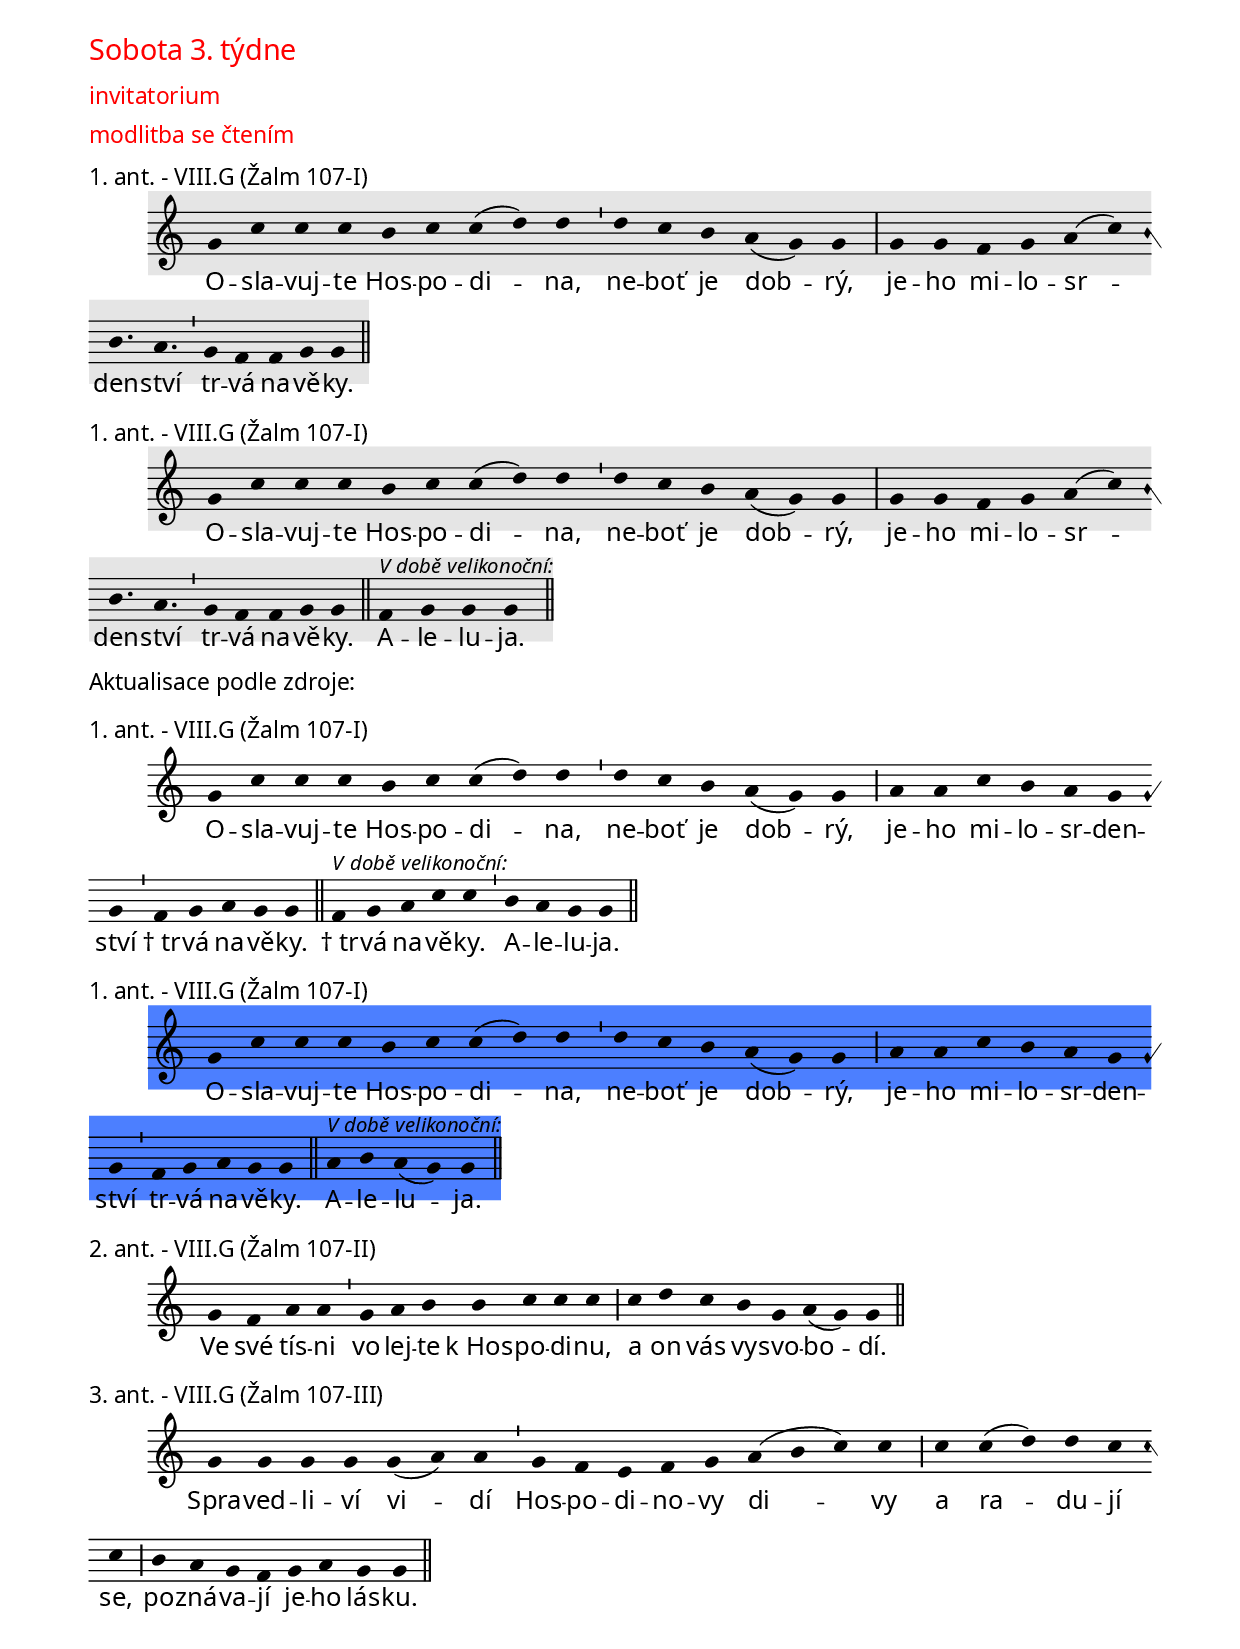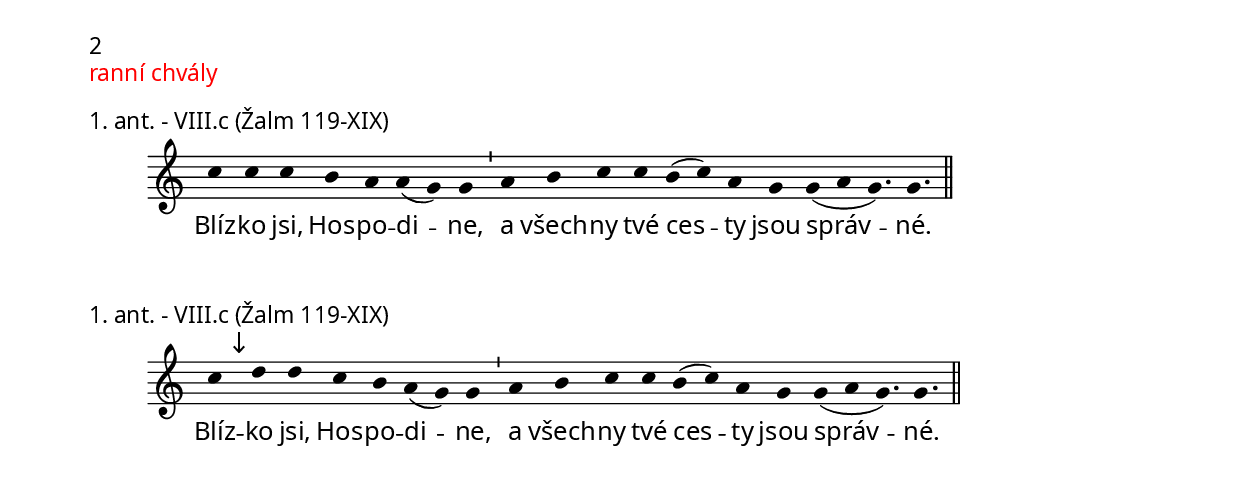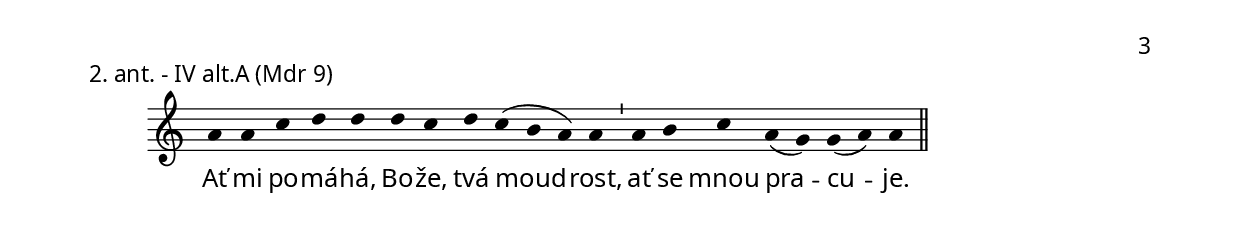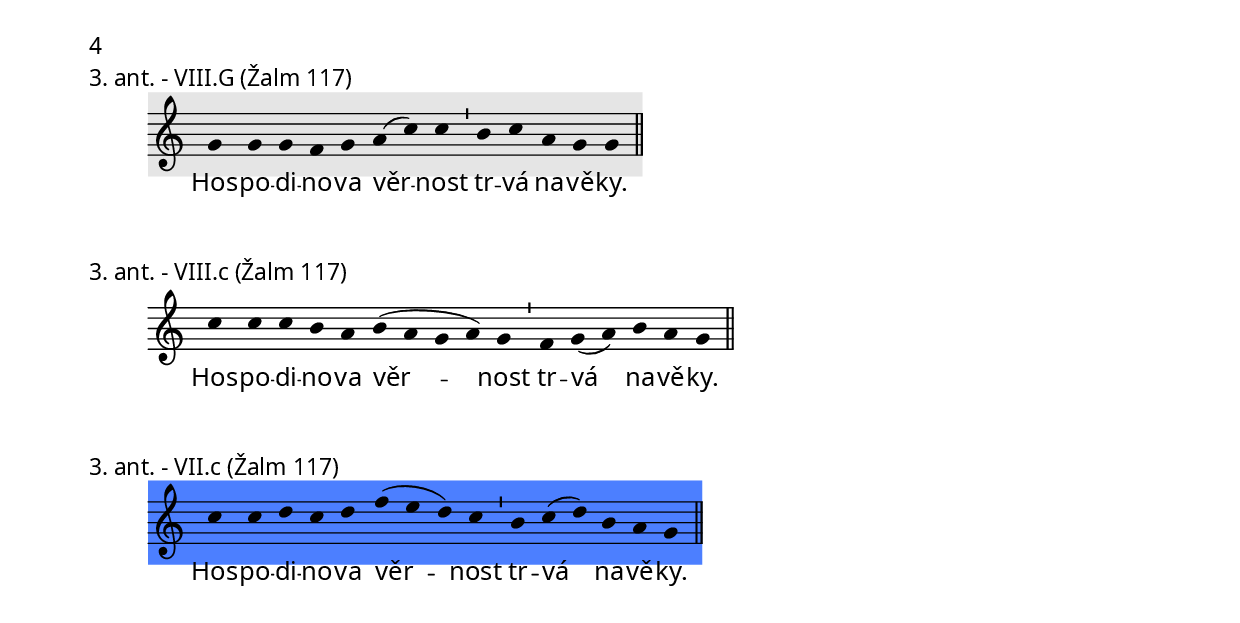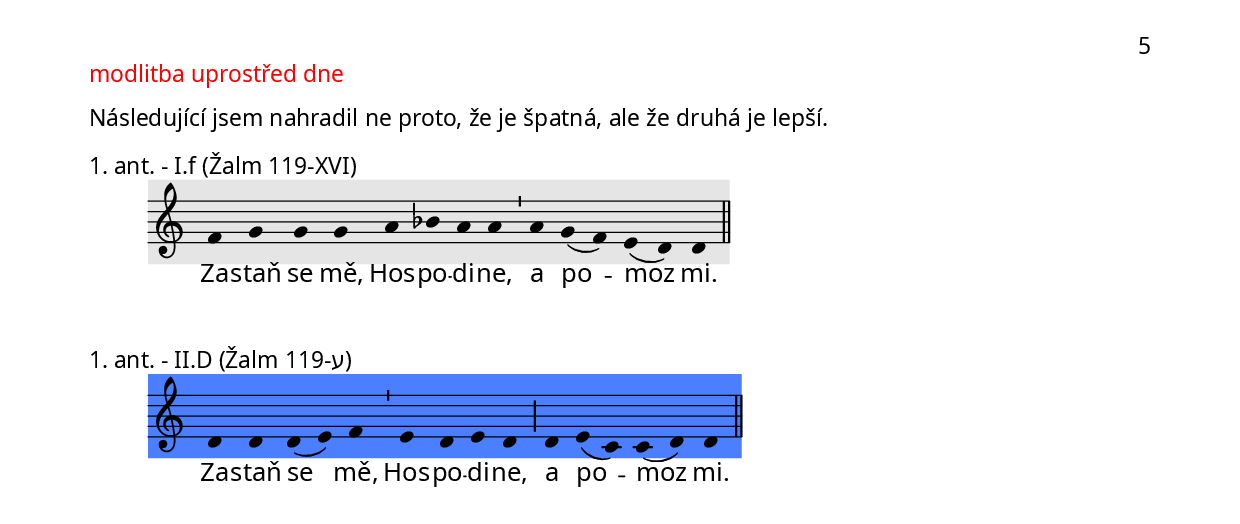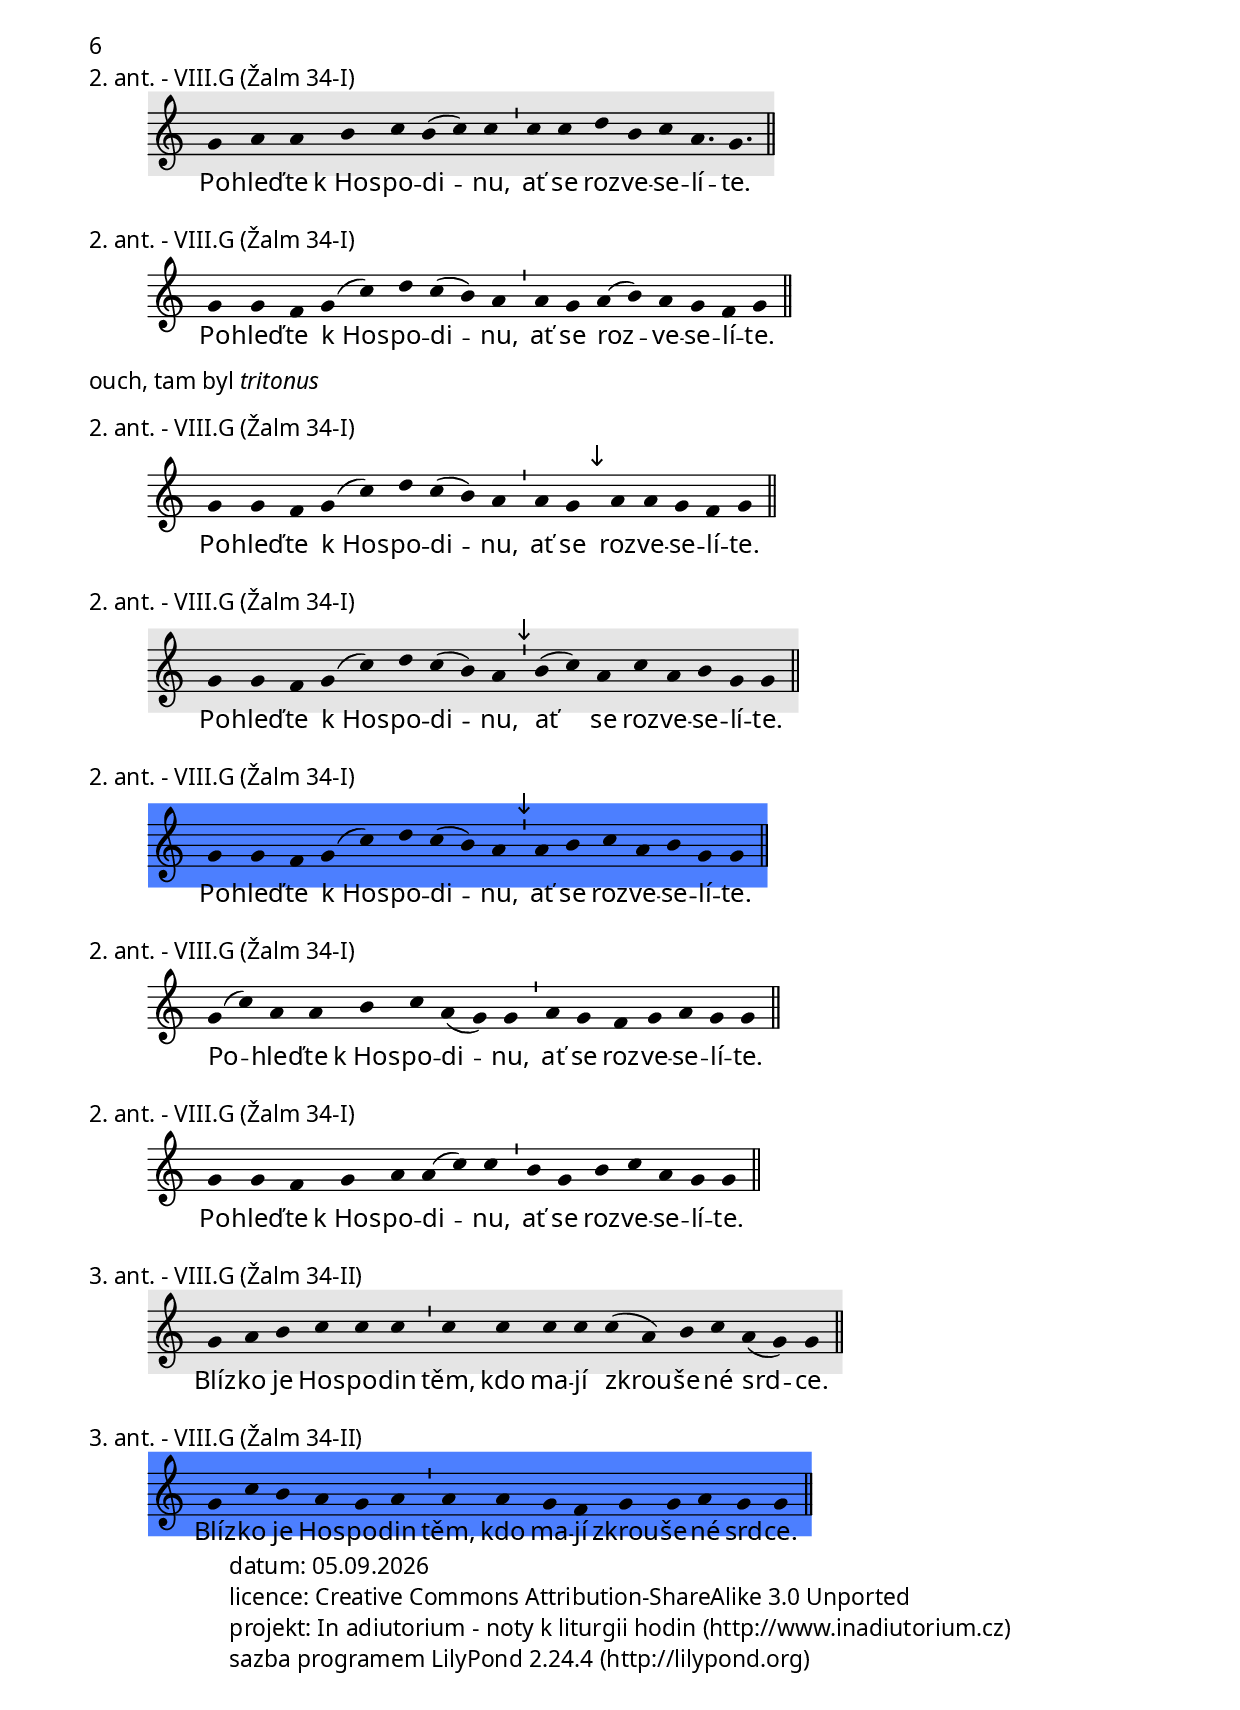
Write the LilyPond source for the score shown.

\include "../spolecne.ly"

\markup {\nadpisDen {Sobota 3. týdne}}

\markup {\nadpisHodinka {"invitatorium"}}

% \score { \tIsobotaInvitatorium }

\markup {\nadpisHodinka {"modlitba se čtením"}}

\score {
  \relative c'' {
    \zvyraznovacSedy
    \choralniRezim
    g4 c c c b c c( d) d \barMin d c b a( g) g \barMax
    g g f g a( c) b4. a \barMin g4 f f g g \barFinalis
  }
  \addlyrics {
    O -- sla -- vuj -- te Hos -- po -- di -- na,
    ne -- boť je dob -- rý,
    je -- ho mi -- lo -- sr -- den -- ství
    tr -- vá na -- vě -- ky.
  }
  \header {
    quid = "1. ant."
    modus = "VIII"
    differentia = "G"
    psalmus = "Žalm 107-I"
    id = ""
    fons = "žaltář, po 4.t., nešp., 1. ant."
    piece = \markup {\sestavTitulek}
  }
}

\score {
  \relative c'' {
    \zvyraznovacSedy
    \choralniRezim
    g4 c c c b c c( d) d \barMin d c b a( g) g \barMax
    g g f g a( c) b4. a \barMin g4 f f g g \barFinalis

    f^\rubrVelikAleluja g g g \barFinalis
  }
  \addlyrics {
    O -- sla -- vuj -- te Hos -- po -- di -- na,
    ne -- boť je dob -- rý,
    je -- ho mi -- lo -- sr -- den -- ství
    tr -- vá na -- vě -- ky.

    A -- le -- lu -- ja.
  }
  \header {
    quid = "1. ant."
    modus = "VIII"
    differentia = "G"
    psalmus = "Žalm 107-I"
    placet = "aktualisovat ze zdroje!"
    id = "mc-ant1"
    fons = "žaltář, po 4.t., nešp., 1. ant."
    fial = "antifony/tyden4_2pondeli.ly#ne-ant1?+aleluja"
    piece = \markup {\sestavTitulek}
  }
}

\markup{Aktualisace podle zdroje:}

\score {
  \relative c'' {
    \choralniRezim
    g4 c c c b c c( d) d \barMin
    d c b a( g) g \barMaior
    a a c b a g g \barMin
    f g a g g \barFinalis

    f^\rubrVelikAleluja g a c c \barMin
    b a g g \barFinalis
  }
  \addlyrics {
    O -- sla -- vuj -- te Hos -- po -- di -- na,
    ne -- boť je dob -- rý,
    je -- ho mi -- lo -- sr -- den -- ství
    \markup{\Dagger tr} -- vá na -- vě -- ky.

    \markup{\Dagger tr} -- vá na -- vě -- ky.
    A -- le -- lu -- ja.
  }
  \header {
    quid = "1. ant."
    modus = "VIII"
    differentia = "G"
    psalmus = "Žalm 107-I"
    id = "mc-ant1"
    fons = "žaltář, po 4.t., nešp., 1. ant."
    fial = "antifony/tyden4_2pondeli.ly#ne-ant1?+aleluja"
    piece = \markup {\sestavTitulek}
  }
}

\score {
  \relative c'' {
    \zvyraznovacModry
    \choralniRezim
    g4 c c c b c c( d) d \barMin
    d c b a( g) g \barMaior
    a a c b a g g \barMin
    f g a g g \barFinalis

    a^\rubrVelikAleluja b a( g) g \barFinalis
  }
  \addlyrics {
    O -- sla -- vuj -- te Hos -- po -- di -- na,
    ne -- boť je dob -- rý,
    je -- ho mi -- lo -- sr -- den -- ství
    tr -- vá na -- vě -- ky.

    A -- le -- lu -- ja.
  }
  \header {
    quid = "1. ant."
    modus = "VIII"
    differentia = "G"
    psalmus = "Žalm 107-I"
    id = "mc-ant1"
    fons = "žaltář, po 4.t., nešp., 1. ant."
    fial = "antifony/tyden4_2pondeli.ly#ne-ant1?+aleluja"
    piece = \markup {\sestavTitulek}
  }
}

\score {
  \relative c'' {
    \choralniRezim
    g4 f a a \barMin g a b b c c c \barMaior
    c d c b g a( g) g \barFinalis
  }
  \addlyrics {
    Ve své tís -- ni vo -- lej -- te k_Hos -- po -- di -- nu,
    a on vás vy -- svo -- bo -- dí.
  }
  \header {
    quid = "2. ant."
    modus = "VIII"
    differentia = "G"
    psalmus = "Žalm 107-II"
    id = ""
    piece = \markup {\sestavTitulek}
  }
}

\score {
  \relative c'' {
    \choralniRezim
    g4 g g g g( a) a \barMin g f e f g a( b c) c \barMaior
    c c( d) d c c \barMaior
    b a g f g a g g \barFinalis
  }
  \addlyrics {
    Spra -- ved -- li -- ví vi -- dí
    Hos -- po -- di -- no -- vy di -- vy
    a ra -- du -- jí se,
    po -- zná -- va -- jí je -- ho lás -- ku.
  }
  \header {
    quid = "3. ant."
    modus = "VIII"
    differentia = "G"
    psalmus = "Žalm 107-III"
    id = ""
    piece = \markup {\sestavTitulek}
  }
}

\pageBreak

\markup {\nadpisHodinka {"ranní chvály"}}

\score {
  \relative c'' {
    \choralniRezim
    c4 c c b a a( g) g \barMin
    a b c c b( c) a g g( a g4.) g \barFinalis
  }
  \addlyrics {
    Blíz -- ko jsi, Hos -- po -- di -- ne,
    a všech -- ny tvé ces -- ty jsou správ -- né.
  }
  \header {
    quid = "1. ant."
    modus = "VIII"
    differentia = "c"
    psalmus = "Žalm 119-XIX"
    id = "rch-ant1"
    piece = \markup {\sestavTitulek}
  }
}

\score {
  \relative c'' {
    \choralniRezim
    c4 \mark\sipka d d c b a( g) g \barMin
    a b c c b( c) a g g( a g4.) g \barFinalis
  }
  \addlyrics {
    Blíz -- ko jsi, Hos -- po -- di -- ne,
    a všech -- ny tvé ces -- ty jsou správ -- né.
  }
  \header {
    quid = "1. ant."
    modus = "VIII"
    differentia = "c"
    psalmus = "Žalm 119-XIX"
    id = "rch-ant1"
    piece = \markup {\sestavTitulek}
  }
}

\pageBreak

\score {
  \relative c'' {
    \choralniRezim
    a4 a c d d d c d c( b a) a \barMin a b c a( g) g( a) a \barFinalis
  }
  \addlyrics {
    Ať mi po -- má -- há, Bo -- že, tvá moud -- rost,
    ať se mnou pra -- cu -- je.
  }
  \header {
    quid = "2. ant."
    modus = "IV alt"
    differentia = "A"
    psalmus = "Mdr 9"
    id = "rch-ant2"
    piece = \markup {\sestavTitulek}
  }
}

\pageBreak

\score {
  \relative c'' {
    \zvyraznovacSedy
    \choralniRezim
    g4 g g f g a( c) c \barMin b c a g g \barFinalis
  }
  \addlyrics {
    Hos -- po -- di -- no -- va věr -- nost tr -- vá na -- vě -- ky.
  }
  \header {
    quid = "3. ant."
    modus = "VIII"
    differentia = "G"
    psalmus = "Žalm 117"
    id = "rch-ant3"
    piece = \markup {\sestavTitulek}
  }
}

\score {
  \relative c'' {
    \choralniRezim
    c4 c c b a b( a g a) g \barMin
    f g( a) b a g \barFinalis
  }
  \addlyrics {
    Hos -- po -- di -- no -- va věr -- nost
    tr -- vá na -- vě -- ky.
  }
  \header {
    quid = "3. ant."
    modus = "VIII"
    differentia = "c"
    psalmus = "Žalm 117"
    id = "rch-ant3"
    piece = \markup {\sestavTitulek}
  }
}

\score {
  \relative c'' {
    \zvyraznovacModry
    \choralniRezim
    c4 c d c d f( e d) c \barMin
    b c( d) b a g \barFinalis
  }
  \addlyrics {
    Hos -- po -- di -- no -- va věr -- nost
    tr -- vá na -- vě -- ky.
  }
  \header {
    quid = "3. ant."
    modus = "VII"
    differentia = "c"
    psalmus = "Žalm 117"
    id = "rch-ant3"
    piece = \markup {\sestavTitulek}
  }
}

\pageBreak

% \score { \tIsobotaAntBenedictus }

\markup {\nadpisHodinka {"modlitba uprostřed dne"}}

\markup{Následující jsem nahradil ne proto, že je špatná, ale že druhá je lepší.}

\score {
  \relative c' {
    \zvyraznovacSedy
    \choralniRezim
    f4 g g g a bes a a \barMin a g( f) e( d) d \barFinalis
  }
  \addlyrics {
    Za -- staň se mě, Hos -- po -- di -- ne, a po -- moz mi.
  }
  \header {
    quid = "1. ant."
    modus = "I"
    differentia = "f"
    psalmus = "Žalm 119-XVI"
    id = "up-ant1"
    piece = \markup {\sestavTitulek}
  }
}

\score {
  \relative c' {
    \zvyraznovacModry
    \choralniRezim
    d4 d d( e) f \barMin e d e d \barMaior
    d e( c) c( d) d \barFinalis
  }
  \addlyrics {
    Za -- staň se mě, Hos -- po -- di -- ne,
    a po -- moz mi.
  }
  \header {
    quid = "1. ant."
    modus = "II"
    differentia = "D"
    psalmus = "Žalm 119-ע"
    id = "up-ant1"
    piece = \markup {\sestavTitulek}
  }
}

\pageBreak

\score {
  \relative c'' {
    \zvyraznovacSedy
    \choralniRezim
    g4 a a b c b( c) c \barMin c c d b c a4. g \barFinalis
  }
  \addlyrics {
    Po -- hleď -- te k_Hos -- po -- di -- nu, ať se roz -- ve -- se -- lí -- te.
  }
  \header {
    quid = "2. ant."
    modus = "VIII"
    differentia = "G"
    psalmus = "Žalm 34-I"
    id = "up-ant2"
    piece = \markup {\sestavTitulek}
  }
}

\score {
  \relative c'' {
    \choralniRezim
    g4 g f g( c) d c( b) a \barMin
    a g a( b) a g f g \barFinalis
  }
  \addlyrics {
    Po -- hleď -- te k_Hos -- po -- di -- nu,
    ať se roz -- ve -- se -- lí -- te.
  }
  \header {
    quid = "2. ant."
    modus = "VIII"
    differentia = "G"
    psalmus = "Žalm 34-I"
    id = "up-ant2"
    piece = \markup {\sestavTitulek}
  }
}

\markup{ouch, tam byl \italic{tritonus}}

\score {
  \relative c'' {
    \choralniRezim
    g4 g f g( c) d c( b) a \barMin
    a g \mark\sipka a a g f g \barFinalis
  }
  \addlyrics {
    Po -- hleď -- te k_Hos -- po -- di -- nu,
    ať se roz -- ve -- se -- lí -- te.
  }
  \header {
    quid = "2. ant."
    modus = "VIII"
    differentia = "G"
    psalmus = "Žalm 34-I"
    id = "up-ant2"
    piece = \markup {\sestavTitulek}
  }
}

\score {
  \relative c'' {
    \zvyraznovacSedy
    \choralniRezim
    g4 g f g( c) d c( b) a \barMin
    \mark\sipka b( c) a c a b g g \barFinalis
  }
  \addlyrics {
    Po -- hleď -- te k_Hos -- po -- di -- nu,
    ať se roz -- ve -- se -- lí -- te.
  }
  \header {
    quid = "2. ant."
    modus = "VIII"
    differentia = "G"
    psalmus = "Žalm 34-I"
    id = "up-ant2"
    piece = \markup {\sestavTitulek}
  }
}

\score {
  \relative c'' {
    \zvyraznovacModry
    \choralniRezim
    g4 g f g( c) d c( b) a \barMin
    \mark\sipka a b c a b g g \barFinalis
  }
  \addlyrics {
    Po -- hleď -- te k_Hos -- po -- di -- nu,
    ať se roz -- ve -- se -- lí -- te.
  }
  \header {
    quid = "2. ant."
    modus = "VIII"
    differentia = "G"
    psalmus = "Žalm 34-I"
    id = "up-ant2"
    piece = \markup {\sestavTitulek}
  }
}

\score {
  \relative c'' {
    \choralniRezim
    g4( c) a a b c a( g) g \barMin
    a g f g a g g \barFinalis
  }
  \addlyrics {
    Po -- hleď -- te k_Hos -- po -- di -- nu,
    ať se roz -- ve -- se -- lí -- te.
  }
  \header {
    quid = "2. ant."
    modus = "VIII"
    differentia = "G"
    psalmus = "Žalm 34-I"
    id = "up-ant2"
    piece = \markup {\sestavTitulek}
  }
}

\score {
  \relative c'' {
    \choralniRezim
    g4 g f g a a( c) c \barMin
    b g b c a g g \barFinalis
  }
  \addlyrics {
    Po -- hleď -- te k_Hos -- po -- di -- nu,
    ať se roz -- ve -- se -- lí -- te.
  }
  \header {
    quid = "2. ant."
    modus = "VIII"
    differentia = "G"
    psalmus = "Žalm 34-I"
    id = "up-ant2"
    piece = \markup {\sestavTitulek}
  }
}

\score {
  \relative c'' {
    \zvyraznovacSedy
    \choralniRezim
    g4 a b c c c \barMin c c c c c( a) b c a( g) g \barFinalis
  }
  \addlyrics {
    Blíz -- ko je Hos -- po -- din těm, kdo ma -- jí zkrou -- še -- né srd -- ce.
  }
  \header {
    quid = "3. ant."
    modus = "VIII"
    differentia = "G"
    psalmus = "Žalm 34-II"
    id = "up-ant3"
    piece = \markup {\sestavTitulek}
  }
}

\score {
  \relative c'' {
    \zvyraznovacModry
    \choralniRezim
    g c b a g a \barMin
    a a g f g g a g g \barFinalis
  }
  \addlyrics {
    Blíz -- ko je Hos -- po -- din
    těm, kdo ma -- jí zkrou -- še -- né srd -- ce.
  }
  \header {
    quid = "3. ant."
    modus = "VIII"
    differentia = "G"
    psalmus = "Žalm 34-II"
    id = "up-ant3"
    piece = \markup {\sestavTitulek}
  }
}